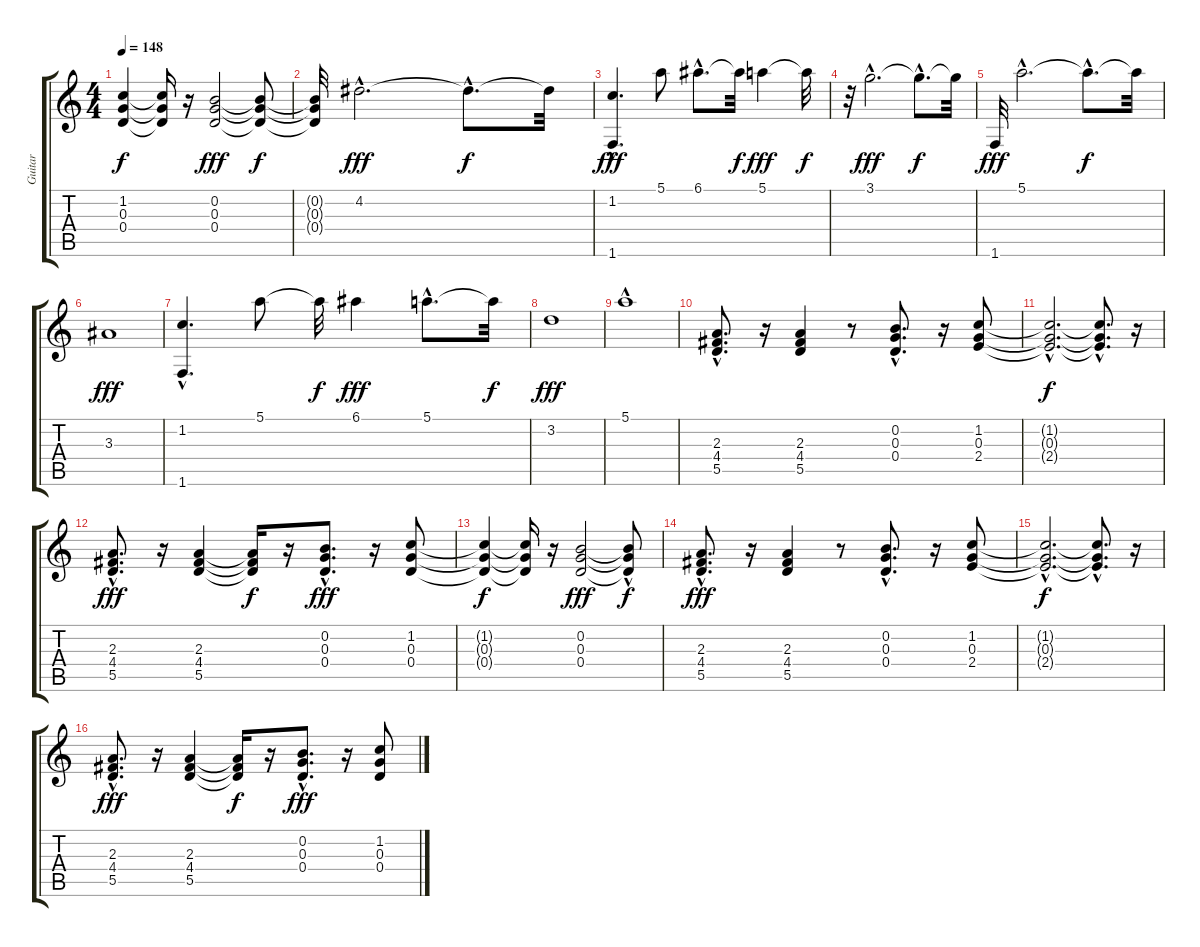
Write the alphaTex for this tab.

\track ("Guitar" "Guitar") {instrument distortionguitar}
\staff {score tabs}
\tuning (E4 B3 G3 D3 A2 E2) {hide}
\ts (4 4)
\tempo 148
\clef g2
\ks c
(1.2{t} 0.3{t} 0.4{t}).4{dy f} (1.2{t} 0.3{t} 0.4{t}).16 r.16 (0.2 0.3 0.4).2{dy fff} (0.2{t} 0.3{t} 0.4{t}).8{dy f} |
(0.2{t} 0.3{t} 0.4{t}).32 4.2{hac}.2{d dy fff} 4.2{hac t}.8{d dy f} 4.2{t}.32 |
(1.2{hac} 1.6).4{d dy fff} 5.1.8 6.1{hac}.8{d} 6.1{t}.32{dy f} 5.1.4{dy fff} 5.1{t}.32{dy f} |
r.32 3.1{hac}.2{d dy fff} 3.1{hac t}.8{d dy f} 3.1{t}.32 |
1.6.32{dy fff} 5.1{hac}.2{d} 5.1{hac t}.8{d dy f} 5.1{t}.32 |
3.3.1{dy fff} |
(1.2{hac} 1.6).4{d} 5.1.8 5.1{t}.32{dy f} 6.1.4{dy fff} 5.1{hac}.8{d} 5.1{t}.32{dy f} |
3.2.1{dy fff} |
5.1{hac}.1 |
(2.3{hac} 4.4{hac} 5.5{hac}).8{d} r.16 (2.3 4.4 5.5).4 r.8 (0.2 0.3{hac} 0.4).8{d} r.16 (1.2 0.3 2.4).8 |
(1.2{hac t} 0.3{hac t} 2.4{hac t}).2{d dy f} (1.2{hac t} 0.3{hac t} 2.4{hac t}).8{d} r.16 |
(2.3{hac} 4.4{hac} 5.5{hac}).8{d dy fff} r.16 (2.3 4.4 5.5).4 (2.3{t} 4.4{t} 5.5{t}).16{dy f} r.16 (0.2{hac} 0.3{hac} 0.4{hac}).8{d dy fff} r.16 (1.2 0.3 0.4).8 |
(1.2{t} 0.3{t} 0.4{t}).4{dy f} (1.2{t} 0.3{t} 0.4{t}).16 r.16 (0.2 0.3 0.4).2{dy fff} (0.2{hac t} 0.3{hac t} 0.4{t}).8{dy f} |
(2.3{hac} 4.4{hac} 5.5{hac}).8{d dy fff} r.16 (2.3 4.4 5.5).4 r.8 (0.2 0.3{hac} 0.4).8{d} r.16 (1.2 0.3 2.4).8 |
(1.2{hac t} 0.3{hac t} 2.4{hac t}).2{d dy f} (1.2{hac t} 0.3{hac t} 2.4{hac t}).8{d} r.16 |
(2.3{hac} 4.4{hac} 5.5{hac}).8{d dy fff} r.16 (2.3 4.4 5.5).4 (2.3{t} 4.4{t} 5.5{t}).16{dy f} r.16 (0.2{hac} 0.3{hac} 0.4{hac}).8{d dy fff} r.16 (1.2 0.3 0.4).8
